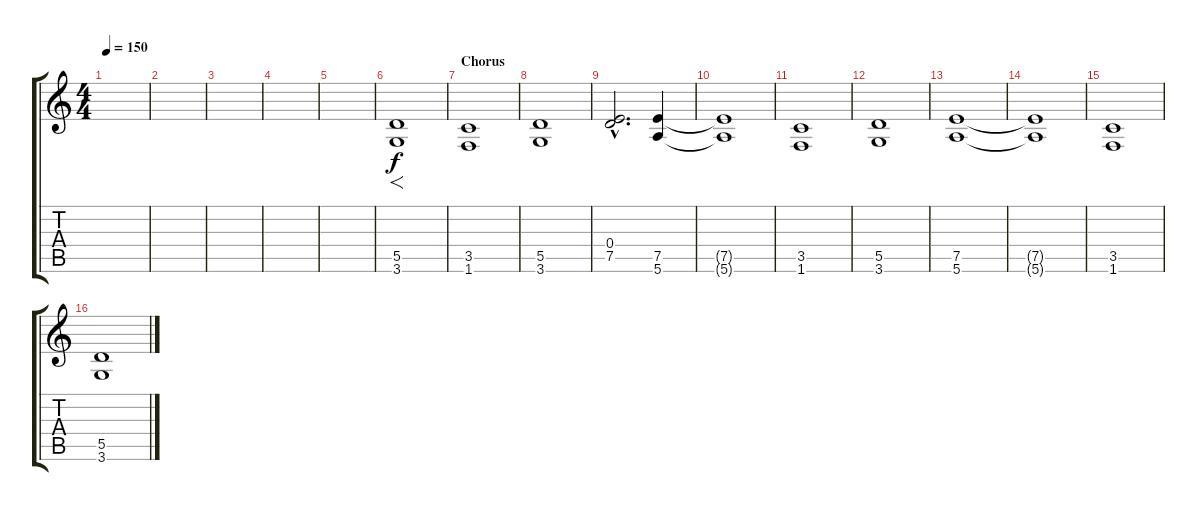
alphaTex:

\track "" {instrument distortionguitar}
\staff {score tabs}
\tuning (E4 B3 G3 D3 A2 E2) {hide}
\ts (4 4)
\tempo 150
\clef g2
\ks c
|
|
|
|
|
(5.5 3.6).1{f volume 16 instrument distortionguitar} |
\section ("" "Chorus")
(3.5 1.6).1{volume 16 balance 11 instrument distortionguitar} |
(5.5 3.6).1 |
(0.4{hac} 7.5{hac}).2{d} (7.5 5.6).4 |
(7.5{t} 5.6{t}).1 |
(3.5 1.6).1 |
(5.5 3.6).1 |
(7.5 5.6).1 |
(7.5{t} 5.6{t}).1 |
(3.5 1.6).1 |
(5.5 3.6).1
